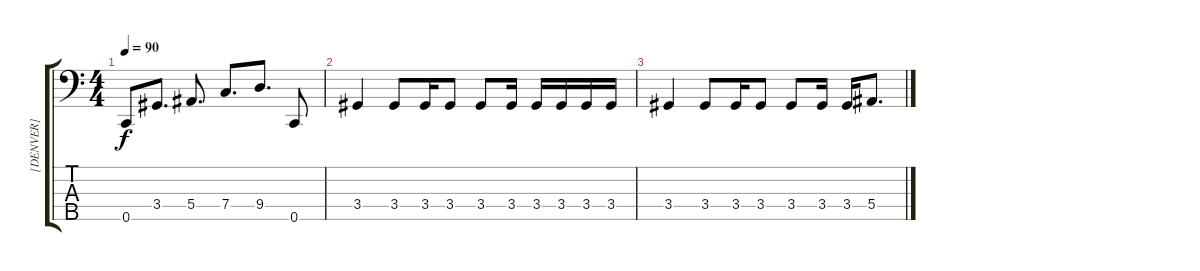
\track ("[DENVER]" "[DENVER]") {instrument electricbassfinger}
\staff {score tabs}
\tuning (Ab2 Eb2 Bb1 F1 C1) {hide}
\ts (4 4)
\tempo 90
\clef f4
\ks c
0.5{t}.8{dy f} 3.4.8{d} 5.4.8{d} 7.4.8{d} 9.4.8{d} 0.5.8 |
3.4.4 3.4.8 3.4.16 3.4.8 3.4.8 3.4.16 3.4.16 3.4.16 3.4.16 3.4.16 |
3.4.4 3.4.8 3.4.16 3.4.8 3.4.8 3.4.16 3.4.16 5.4.8{d}
